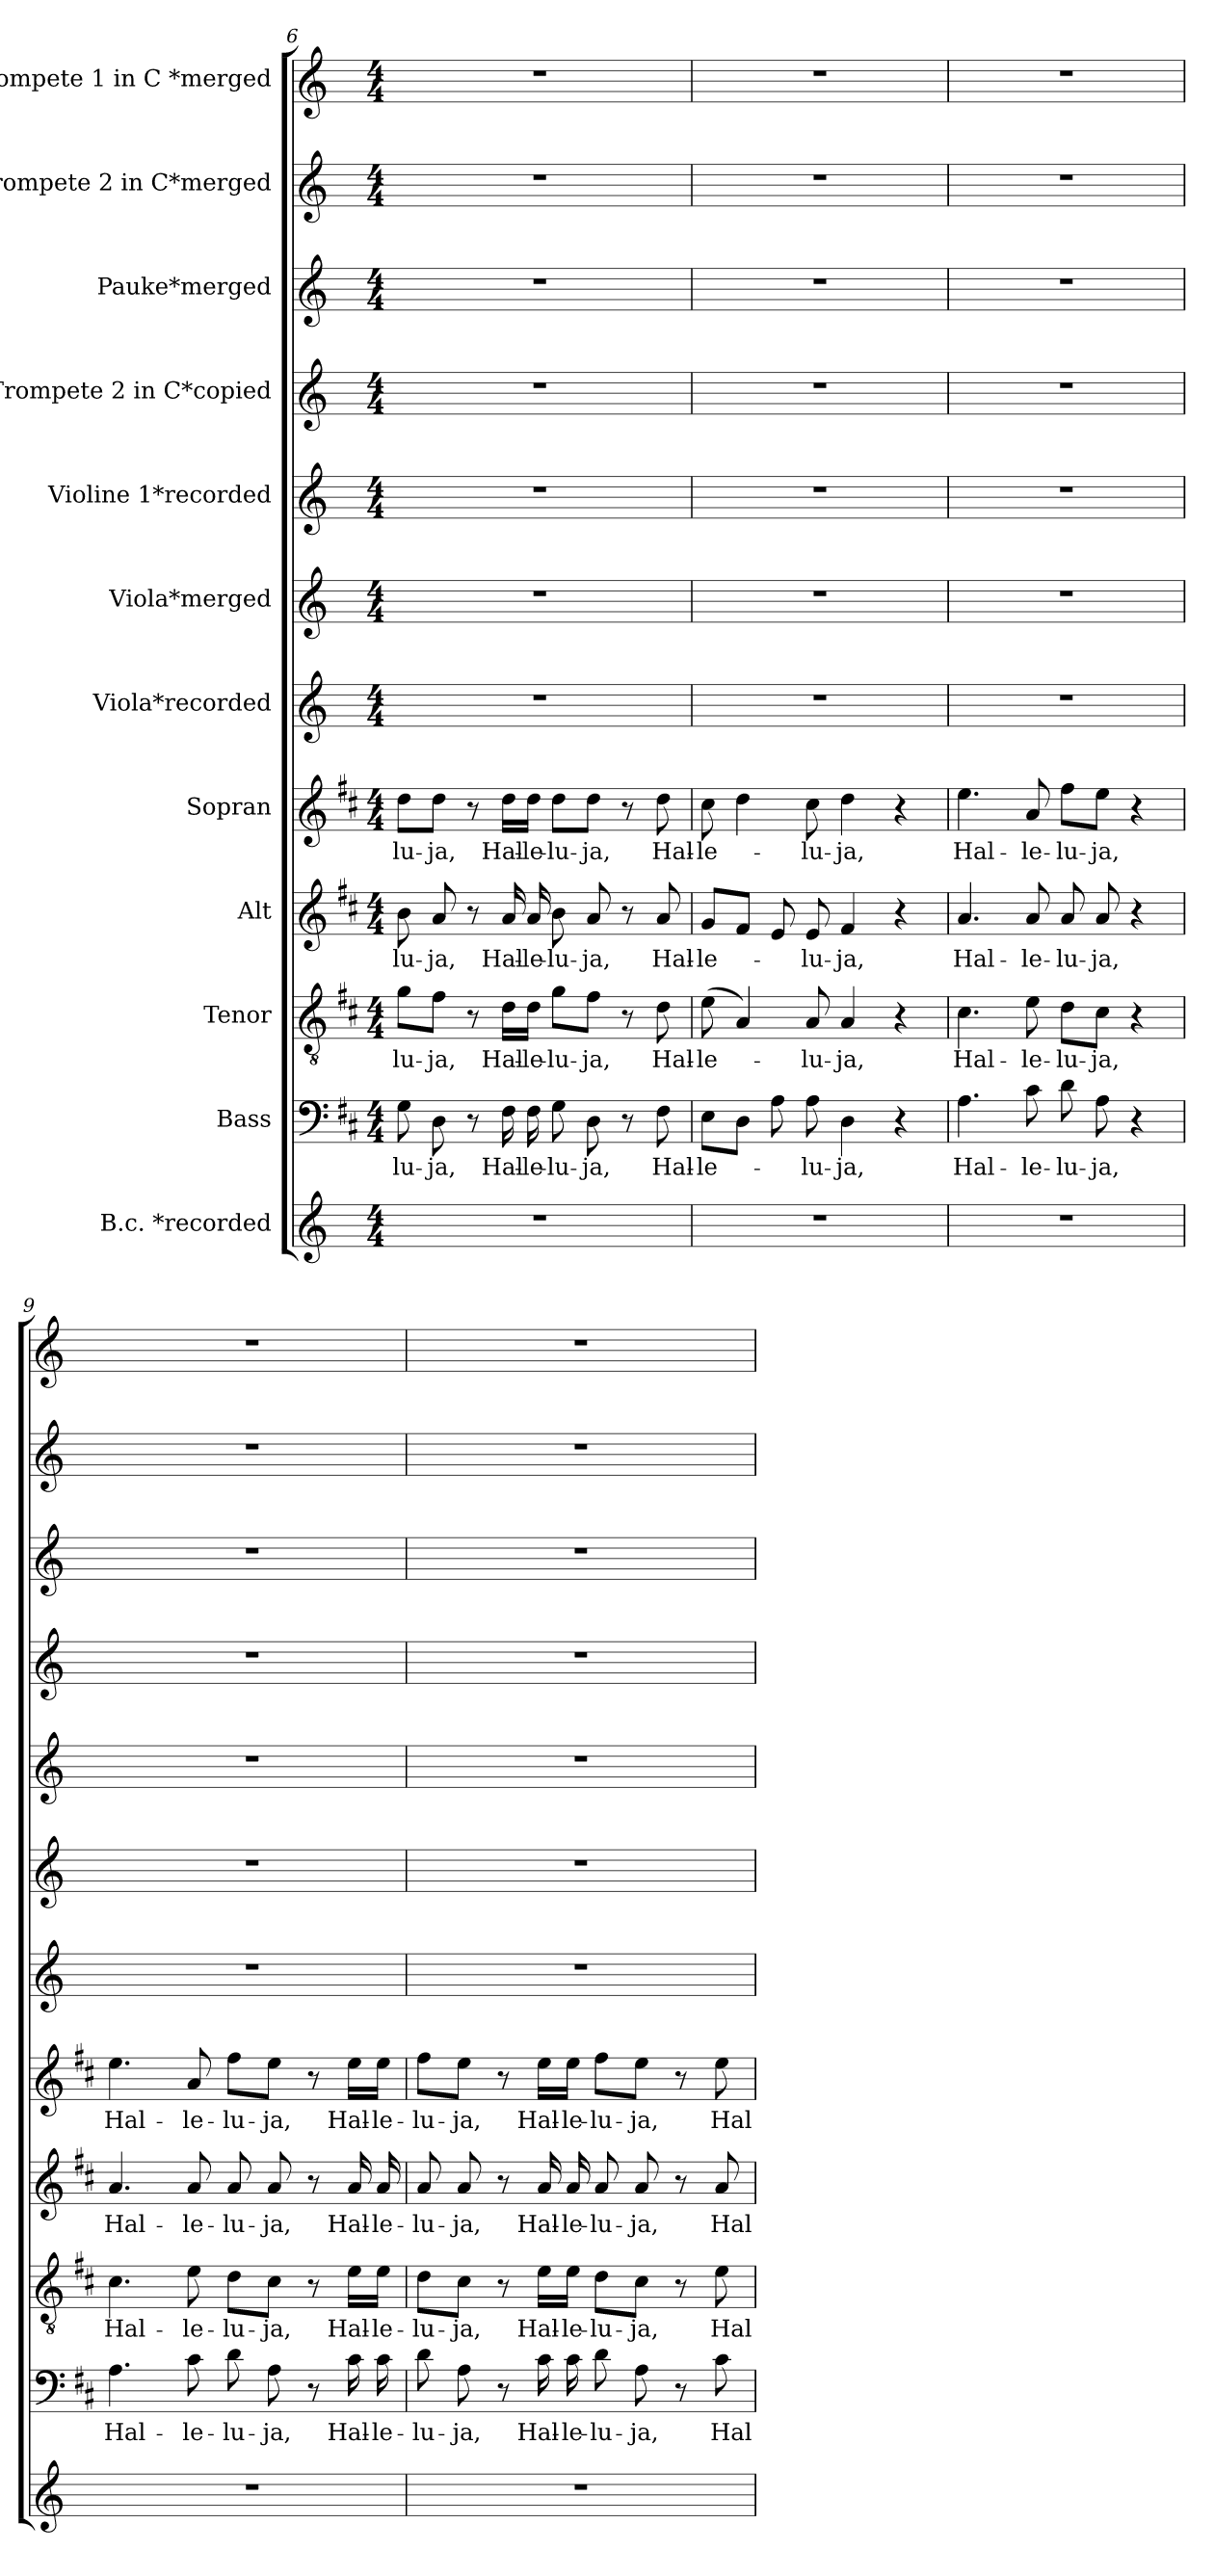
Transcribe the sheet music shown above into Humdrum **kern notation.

**kern	**kern	**text	**kern	**text	**kern	**text	**kern	**text	**kern	**kern	**kern	**kern	**kern	**kern	**kern
*part12	*part11	*part11	*part10	*part10	*part9	*part9	*part8	*part8	*part7	*part6	*part5	*part4	*part3	*part2	*part1
*staff12	*staff11	*staff11	*staff10	*staff10	*staff9	*staff9	*staff8	*staff8	*staff7	*staff6	*staff5	*staff4	*staff3	*staff2	*staff1
*I"B.c. *recorded	*I"Bass	*	*I"Tenor	*	*I"Alt	*	*I"Sopran	*	*I"Viola*recorded	*I"Viola*merged	*I"Violine 1*recorded	*I"Trompete 2 in C*copied	*I"Pauke*merged	*I"Trompete 2 in C*merged	*I"Trompete 1 in C *merged
*clefG2	*clefF4	*	*clefGv2	*	*clefG2	*	*clefG2	*	*clefG2	*clefG2	*clefG2	*clefG2	*clefG2	*clefG2	*clefG2
*k[]	*k[f#c#]	*	*k[f#c#]	*	*k[f#c#]	*	*k[f#c#]	*	*k[]	*k[]	*k[]	*k[]	*k[]	*k[]	*k[]
*C:	*D:	*	*D:	*	*D:	*	*D:	*	*C:	*C:	*C:	*C:	*C:	*C:	*C:
*M4/4	*M4/4	*	*M4/4	*	*M4/4	*	*M4/4	*	*M4/4	*M4/4	*M4/4	*M4/4	*M4/4	*M4/4	*M4/4
=6	=6	=6	=6	=6	=6	=6	=6	=6	=6	=6	=6	=6	=6	=6	=6
!	!	!LO:LY:b	!	!LO:LY:b	!	!LO:LY:b	!	!LO:LY:b	!	!	!	!	!	!	!
1r	8G\	-lu-	8g\L	-lu-	8b\	-lu-	8dd\L	-lu-	1r	1r	1r	1r	1r	1r	1r
!	!	!LO:LY:b	!	!LO:LY:b	!	!LO:LY:b	!	!LO:LY:b	!	!	!	!	!	!	!
.	8D\	-ja,	8f#\J	-ja,	8a/	-ja,	8dd\J	-ja,	.	.	.	.	.	.	.
.	8r	.	8r	.	8r	.	8r	.	.	.	.	.	.	.	.
!	!	!LO:LY:b	!	!LO:LY:b	!	!LO:LY:b	!	!LO:LY:b	!	!	!	!	!	!	!
.	16F#\	Hal-	16d\LL	Hal-	16a/	Hal-	16dd\LL	Hal-	.	.	.	.	.	.	.
!	!	!LO:LY:b	!	!LO:LY:b	!	!LO:LY:b	!	!LO:LY:b	!	!	!	!	!	!	!
.	16F#\	-le-	16d\JJ	-le-	16a/	-le-	16dd\JJ	-le-	.	.	.	.	.	.	.
!	!	!LO:LY:b	!	!LO:LY:b	!	!LO:LY:b	!	!LO:LY:b	!	!	!	!	!	!	!
.	8G\	-lu-	8g\L	-lu-	8b\	-lu-	8dd\L	-lu-	.	.	.	.	.	.	.
!	!	!LO:LY:b	!	!LO:LY:b	!	!LO:LY:b	!	!LO:LY:b	!	!	!	!	!	!	!
.	8D\	-ja,	8f#\J	-ja,	8a/	-ja,	8dd\J	-ja,	.	.	.	.	.	.	.
.	8r	.	8r	.	8r	.	8r	.	.	.	.	.	.	.	.
!	!	!LO:LY:b	!	!LO:LY:b	!	!LO:LY:b	!	!LO:LY:b	!	!	!	!	!	!	!
.	8F#\	Hal-	8d\	Hal-	8a/	Hal-	8dd\	Hal-	.	.	.	.	.	.	.
!!LO:LB:g=z
=7	=7	=7	=7	=7	=7	=7	=7	=7	=7	=7	=7	=7	=7	=7	=7
!	!	!LO:LY:b	!	!LO:LY:b	!	!LO:LY:b	!	!LO:LY:b	!	!	!	!	!	!	!
1r	8E\L	-le-	(>8e\	-le-	8g/L	-le-	8cc#\	-le-	1r	1r	1r	1r	1r	1r	1r
.	8D\J	.	4A/)	.	8f#/J	.	4dd\	.	.	.	.	.	.	.	.
.	8A\	.	.	.	8e/	.	.	.	.	.	.	.	.	.	.
!	!	!LO:LY:b	!	!LO:LY:b	!	!LO:LY:b	!	!LO:LY:b	!	!	!	!	!	!	!
.	8A\	-lu-	8A/	-lu-	8e/	-lu-	8cc#\	-lu-	.	.	.	.	.	.	.
!	!	!LO:LY:b	!	!LO:LY:b	!	!LO:LY:b	!	!LO:LY:b	!	!	!	!	!	!	!
.	4D\	-ja,	4A/	-ja,	4f#/	-ja,	4dd\	-ja,	.	.	.	.	.	.	.
.	4r	.	4r	.	4r	.	4r	.	.	.	.	.	.	.	.
=8	=8	=8	=8	=8	=8	=8	=8	=8	=8	=8	=8	=8	=8	=8	=8
!	!	!LO:LY:b	!	!LO:LY:b	!	!LO:LY:b	!	!LO:LY:b	!	!	!	!	!	!	!
1r	4.A\	Hal-	4.c#\	Hal-	4.a/	Hal-	4.ee\	Hal-	1r	1r	1r	1r	1r	1r	1r
!	!	!LO:LY:b	!	!LO:LY:b	!	!LO:LY:b	!	!LO:LY:b	!	!	!	!	!	!	!
.	8c#\	-le-	8e\	-le-	8a/	-le-	8a/	-le-	.	.	.	.	.	.	.
!	!	!LO:LY:b	!	!LO:LY:b	!	!LO:LY:b	!	!LO:LY:b	!	!	!	!	!	!	!
.	8d\	-lu-	8d\L	-lu-	8a/	-lu-	8ff#\L	-lu-	.	.	.	.	.	.	.
!	!	!LO:LY:b	!	!LO:LY:b	!	!LO:LY:b	!	!LO:LY:b	!	!	!	!	!	!	!
.	8A\	-ja,	8c#\J	-ja,	8a/	-ja,	8ee\J	-ja,	.	.	.	.	.	.	.
.	4r	.	4r	.	4r	.	4r	.	.	.	.	.	.	.	.
=9	=9	=9	=9	=9	=9	=9	=9	=9	=9	=9	=9	=9	=9	=9	=9
!	!	!LO:LY:b	!	!LO:LY:b	!	!LO:LY:b	!	!LO:LY:b	!	!	!	!	!	!	!
1r	4.A\	Hal-	4.c#\	Hal-	4.a/	Hal-	4.ee\	Hal-	1r	1r	1r	1r	1r	1r	1r
!	!	!LO:LY:b	!	!LO:LY:b	!	!LO:LY:b	!	!LO:LY:b	!	!	!	!	!	!	!
.	8c#\	-le-	8e\	-le-	8a/	-le-	8a/	-le-	.	.	.	.	.	.	.
!	!	!LO:LY:b	!	!LO:LY:b	!	!LO:LY:b	!	!LO:LY:b	!	!	!	!	!	!	!
.	8d\	-lu-	8d\L	-lu-	8a/	-lu-	8ff#\L	-lu-	.	.	.	.	.	.	.
!	!	!LO:LY:b	!	!LO:LY:b	!	!LO:LY:b	!	!LO:LY:b	!	!	!	!	!	!	!
.	8A\	-ja,	8c#\J	-ja,	8a/	-ja,	8ee\J	-ja,	.	.	.	.	.	.	.
.	8r	.	8r	.	8r	.	8r	.	.	.	.	.	.	.	.
!	!	!LO:LY:b	!	!LO:LY:b	!	!LO:LY:b	!	!LO:LY:b	!	!	!	!	!	!	!
.	16c#\	Hal-	16e\LL	Hal-	16a/	Hal-	16ee\LL	Hal-	.	.	.	.	.	.	.
!	!	!LO:LY:b	!	!LO:LY:b	!	!LO:LY:b	!	!LO:LY:b	!	!	!	!	!	!	!
.	16c#\	-le-	16e\JJ	-le-	16a/	-le-	16ee\JJ	-le-	.	.	.	.	.	.	.
!!LO:LB:g=z
=10	=10	=10	=10	=10	=10	=10	=10	=10	=10	=10	=10	=10	=10	=10	=10
!	!	!LO:LY:b	!	!LO:LY:b	!	!LO:LY:b	!	!LO:LY:b	!	!	!	!	!	!	!
1r	8d\	-lu-	8d\L	-lu-	8a/	-lu-	8ff#\L	-lu-	1r	1r	1r	1r	1r	1r	1r
!	!	!LO:LY:b	!	!LO:LY:b	!	!LO:LY:b	!	!LO:LY:b	!	!	!	!	!	!	!
.	8A\	-ja,	8c#\J	-ja,	8a/	-ja,	8ee\J	-ja,	.	.	.	.	.	.	.
.	8r	.	8r	.	8r	.	8r	.	.	.	.	.	.	.	.
!	!	!LO:LY:b	!	!LO:LY:b	!	!LO:LY:b	!	!LO:LY:b	!	!	!	!	!	!	!
.	16c#\	Hal-	16e\LL	Hal-	16a/	Hal-	16ee\LL	Hal-	.	.	.	.	.	.	.
!	!	!LO:LY:b	!	!LO:LY:b	!	!LO:LY:b	!	!LO:LY:b	!	!	!	!	!	!	!
.	16c#\	-le-	16e\JJ	-le-	16a/	-le-	16ee\JJ	-le-	.	.	.	.	.	.	.
!	!	!LO:LY:b	!	!LO:LY:b	!	!LO:LY:b	!	!LO:LY:b	!	!	!	!	!	!	!
.	8d\	-lu-	8d\L	-lu-	8a/	-lu-	8ff#\L	-lu-	.	.	.	.	.	.	.
!	!	!LO:LY:b	!	!LO:LY:b	!	!LO:LY:b	!	!LO:LY:b	!	!	!	!	!	!	!
.	8A\	-ja,	8c#\J	-ja,	8a/	-ja,	8ee\J	-ja,	.	.	.	.	.	.	.
.	8r	.	8r	.	8r	.	8r	.	.	.	.	.	.	.	.
!	!	!LO:LY:b	!	!LO:LY:b	!	!LO:LY:b	!	!LO:LY:b	!	!	!	!	!	!	!
.	8c#\	Hal-	8e\	Hal-	8a/	Hal-	8ee\	Hal-	.	.	.	.	.	.	.
=	=	=	=	=	=	=	=	=	=	=	=	=	=	=	=
*-	*-	*-	*-	*-	*-	*-	*-	*-	*-	*-	*-	*-	*-	*-	*-
